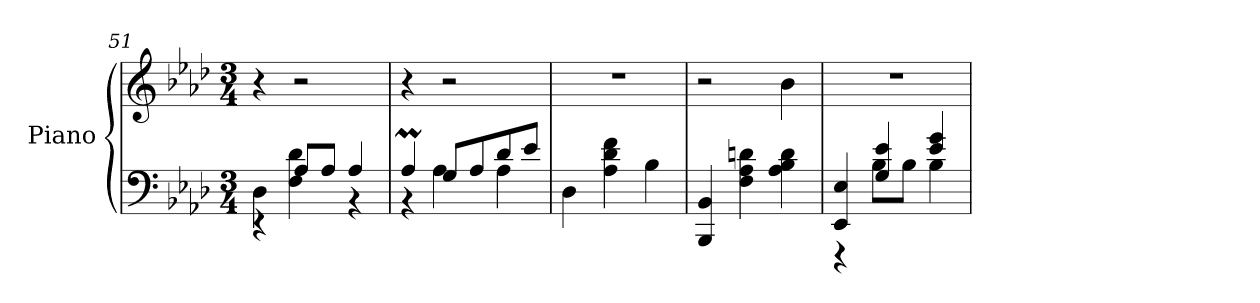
**kern	**kern
*part1	*part1
*staff2	*staff1
*I"Piano	*
*I'Pno.	*
*clefF4	*clefG2
*k[b-e-a-d-]	*k[b-e-a-d-]
*M3/4	*M3/4
=51	=51
*^	*
4D-\	4r	4r
8A-/L	4F\ 4d-\	2r
8A-/J	.	.
4A-/	4r	.
!!LO:LB:g=z
=52	=52	=52
4A-M/	4r	4r
8G/L	4A-\	2r
8A-/	.	.
8d-/	4A-\	.
8e-/J	.	.
*v	*v	*
=53	=53
4D-\	2.r
4A-\ 4d-\ 4f\	.
4B-\	.
!!LO:LB:g=z
=54	=54
4BBB-/ 4BB-/	2r
4F\ 4A-\ 4dn\	.
4A-\ 4B-\ 4d\	4b-\
=55	=55
*^	*
4EE-/ 4E-/	4r	2.r
4G/ 4e-/	8B-\L	.
.	8B-\J	.
4e-/ 4g/	4B-\	.
*v	*v	*
=	=
*-	*-
